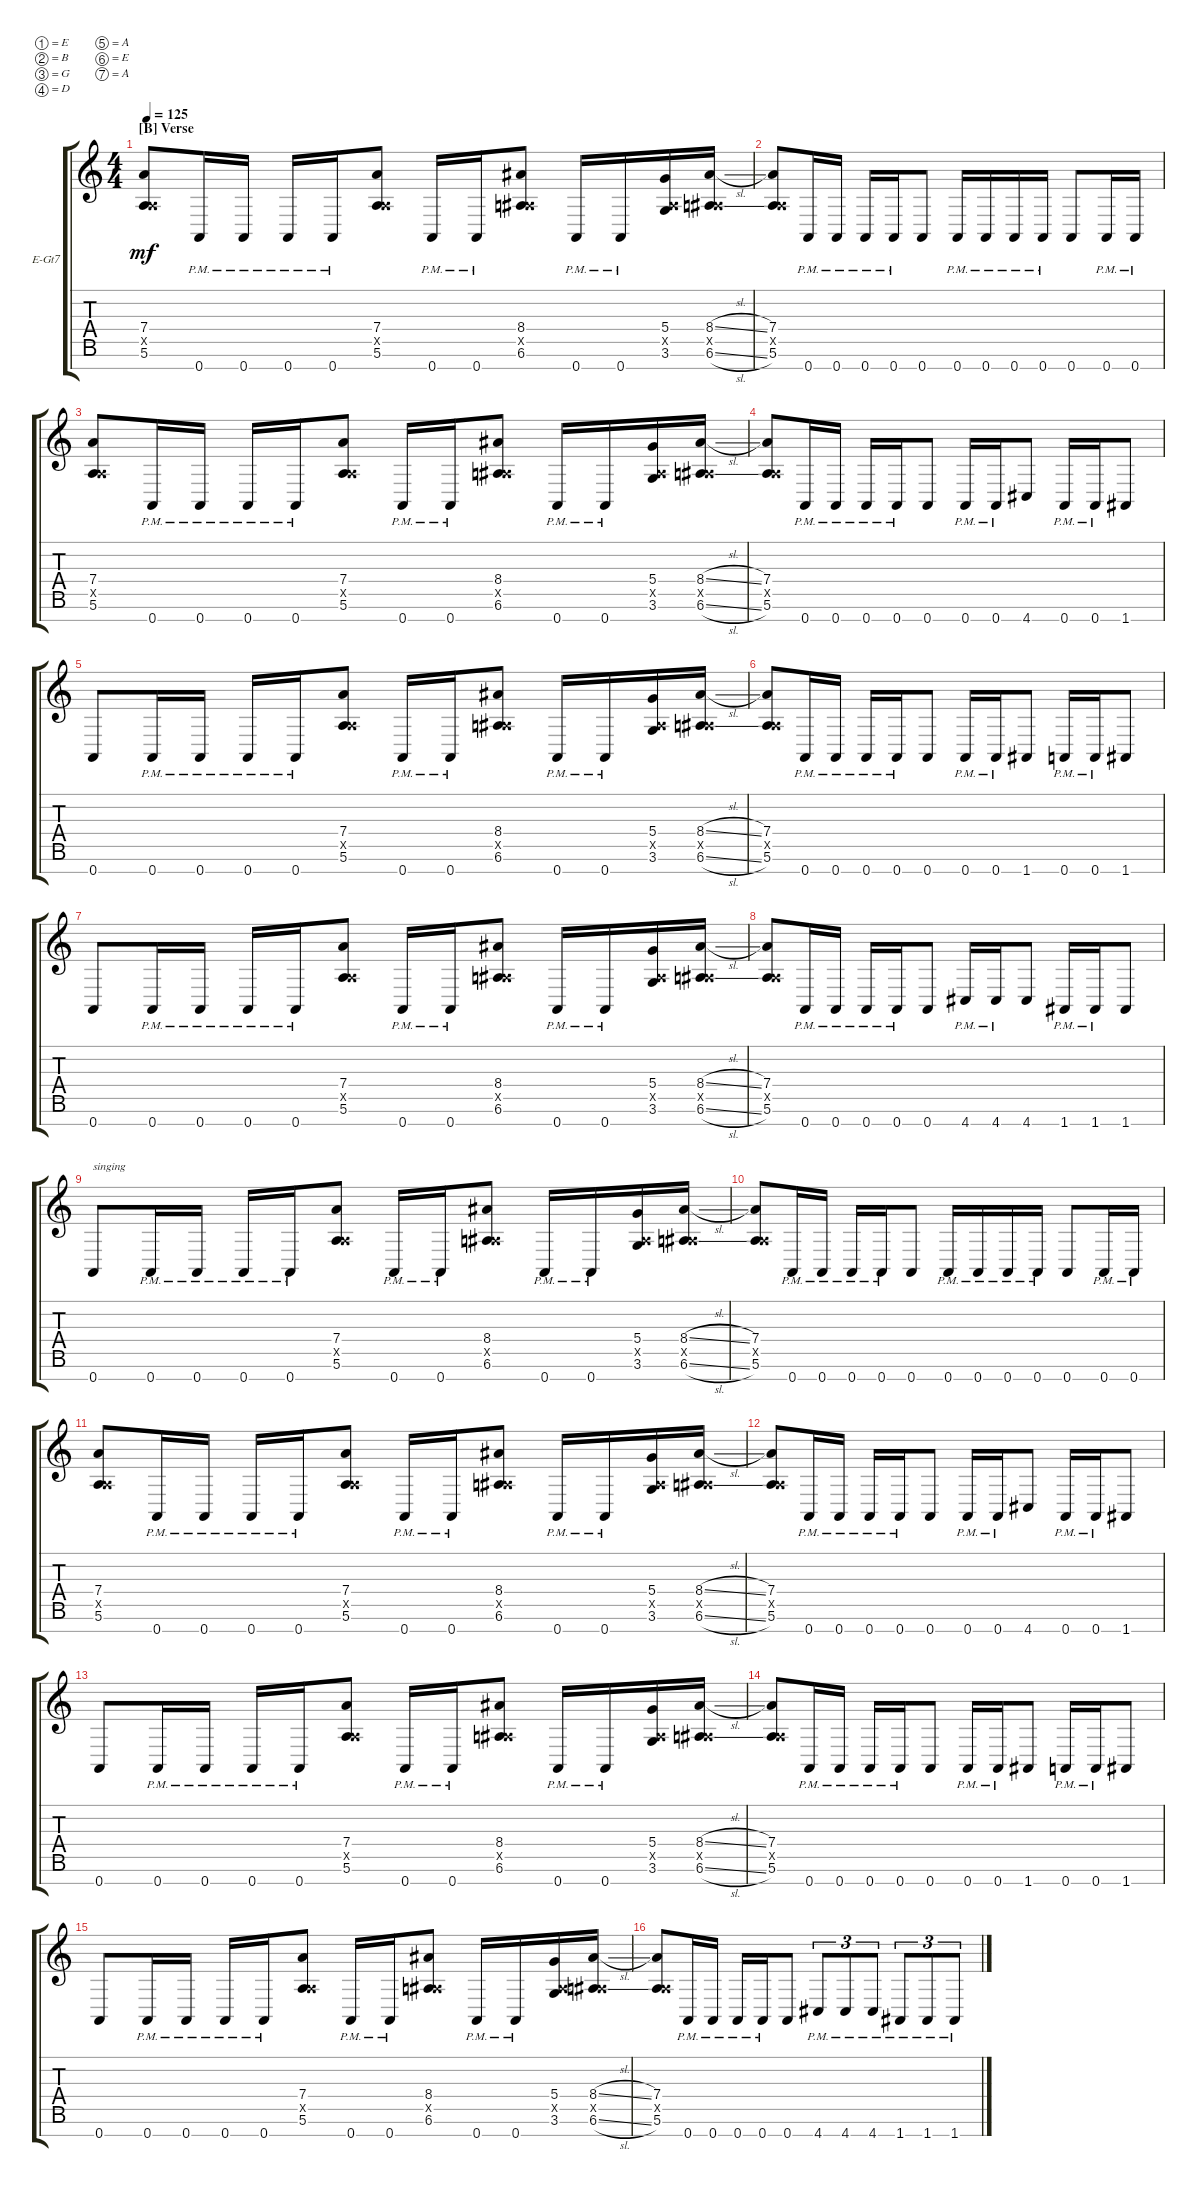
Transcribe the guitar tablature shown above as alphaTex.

\defaultSystemsLayout 4
\bracketExtendMode groupsimilarinstruments
\firstSystemTrackNameOrientation horizontal
\otherSystemsTrackNameOrientation horizontal
\track ("Rhytm" "E-Gt7") {instrument distortionguitar}
\staff {score tabs}
\tuning (E4 B3 G3 D3 A2 E2 A1)
\ts (4 4)
\section ("B" "Verse")
\tempo 125
\clef g2
\ks c
(5.6 7.4 0.5{x}).8{dy mf} 0.7{pm}.16 0.7{pm}.16 0.7{pm}.16 0.7{pm}.16 (5.6 0.5{x} 7.4).8 0.7{pm}.16 0.7{pm}.16 (6.6 0.5{x} 8.4).8 0.7{pm}.16 0.7{pm}.16 (3.6 5.4 0.5{x}).16 (6.6{sl} 8.4{sl} 0.5{x}).16 |
(5.6 7.4 0.5{x}).8 0.7{pm}.16 0.7{pm}.16 0.7{pm}.16 0.7{pm}.16 0.7.8 0.7{pm}.16 0.7{pm}.16 0.7{pm}.16 0.7{pm}.16 0.7.8 0.7{pm}.16 0.7{pm}.16 |
(5.6 7.4 0.5{x}).8 0.7{pm}.16 0.7{pm}.16 0.7{pm}.16 0.7{pm}.16 (5.6 0.5{x} 7.4).8 0.7{pm}.16 0.7{pm}.16 (6.6 0.5{x} 8.4).8 0.7{pm}.16 0.7{pm}.16 (3.6 5.4 0.5{x}).16 (6.6{sl} 8.4{sl} 0.5{x}).16 |
(5.6 7.4 0.5{x}).8 0.7{pm}.16 0.7{pm}.16 0.7{pm}.16 0.7{pm}.16 0.7.8 0.7{pm}.16 0.7{pm}.16 4.7.8 0.7{pm}.16 0.7{pm}.16 1.7.8 |
0.7.8 0.7{pm}.16 0.7{pm}.16 0.7{pm}.16 0.7{pm}.16 (5.6 0.5{x} 7.4).8 0.7{pm}.16 0.7{pm}.16 (6.6 0.5{x} 8.4).8 0.7{pm}.16 0.7{pm}.16 (3.6 5.4 0.5{x}).16 (6.6{sl} 8.4{sl} 0.5{x}).16 |
(5.6 7.4 0.5{x}).8 0.7{pm}.16 0.7{pm}.16 0.7{pm}.16 0.7{pm}.16 0.7.8 0.7{pm}.16 0.7{pm}.16 1.7.8 0.7{pm}.16 0.7{pm}.16 1.7.8 |
0.7.8 0.7{pm}.16 0.7{pm}.16 0.7{pm}.16 0.7{pm}.16 (5.6 0.5{x} 7.4).8 0.7{pm}.16 0.7{pm}.16 (6.6 0.5{x} 8.4).8 0.7{pm}.16 0.7{pm}.16 (3.6 5.4 0.5{x}).16 (6.6{sl} 8.4{sl} 0.5{x}).16 |
(5.6 7.4 0.5{x}).8 0.7{pm}.16 0.7{pm}.16 0.7{pm}.16 0.7{pm}.16 0.7.8 4.7{pm}.16 4.7{pm}.16 4.7.8 1.7{pm}.16 1.7{pm}.16 1.7.8 |
0.7.8{txt "singing"} 0.7{pm}.16 0.7{pm}.16 0.7{pm}.16 0.7{pm}.16 (5.6 0.5{x} 7.4).8 0.7{pm}.16 0.7{pm}.16 (6.6 0.5{x} 8.4).8 0.7{pm}.16 0.7{pm}.16 (3.6 5.4 0.5{x}).16 (6.6{sl} 8.4{sl} 0.5{x}).16 |
(5.6 7.4 0.5{x}).8 0.7{pm}.16 0.7{pm}.16 0.7{pm}.16 0.7{pm}.16 0.7.8 0.7{pm}.16 0.7{pm}.16 0.7{pm}.16 0.7{pm}.16 0.7.8 0.7{pm}.16 0.7{pm}.16 |
(5.6 7.4 0.5{x}).8 0.7{pm}.16 0.7{pm}.16 0.7{pm}.16 0.7{pm}.16 (5.6 0.5{x} 7.4).8 0.7{pm}.16 0.7{pm}.16 (6.6 0.5{x} 8.4).8 0.7{pm}.16 0.7{pm}.16 (3.6 5.4 0.5{x}).16 (6.6{sl} 8.4{sl} 0.5{x}).16 |
(5.6 7.4 0.5{x}).8 0.7{pm}.16 0.7{pm}.16 0.7{pm}.16 0.7{pm}.16 0.7.8 0.7{pm}.16 0.7{pm}.16 4.7.8 0.7{pm}.16 0.7{pm}.16 1.7.8 |
0.7.8 0.7{pm}.16 0.7{pm}.16 0.7{pm}.16 0.7{pm}.16 (5.6 0.5{x} 7.4).8 0.7{pm}.16 0.7{pm}.16 (6.6 0.5{x} 8.4).8 0.7{pm}.16 0.7{pm}.16 (3.6 5.4 0.5{x}).16 (6.6{sl} 8.4{sl} 0.5{x}).16 |
\scale
0.307223 (5.6 7.4 0.5{x}).8 0.7{pm}.16 0.7{pm}.16 0.7{pm}.16 0.7{pm}.16 0.7.8 0.7{pm}.16 0.7{pm}.16 1.7.8 0.7{pm}.16 0.7{pm}.16 1.7.8 |
\scale
0.382904 0.7.8 0.7{pm}.16 0.7{pm}.16 0.7{pm}.16 0.7{pm}.16 (5.6 0.5{x} 7.4).8 0.7{pm}.16 0.7{pm}.16 (6.6 0.5{x} 8.4).8 0.7{pm}.16 0.7{pm}.16 (3.6 5.4 0.5{x}).16 (6.6{sl} 8.4{sl} 0.5{x}).16 |
\scale
0.309447 (5.6 7.4 0.5{x}).8 0.7{pm}.16 0.7{pm}.16 0.7{pm}.16 0.7{pm}.16 0.7.8 4.7{pm}.8{tu (3 2)} 4.7{pm}.8{tu (3 2)} 4.7{pm}.8{tu (3 2)} 1.7{pm}.8{tu (3 2)} 1.7{pm}.8{tu (3 2)} 1.7{pm}.8{tu (3 2)}
